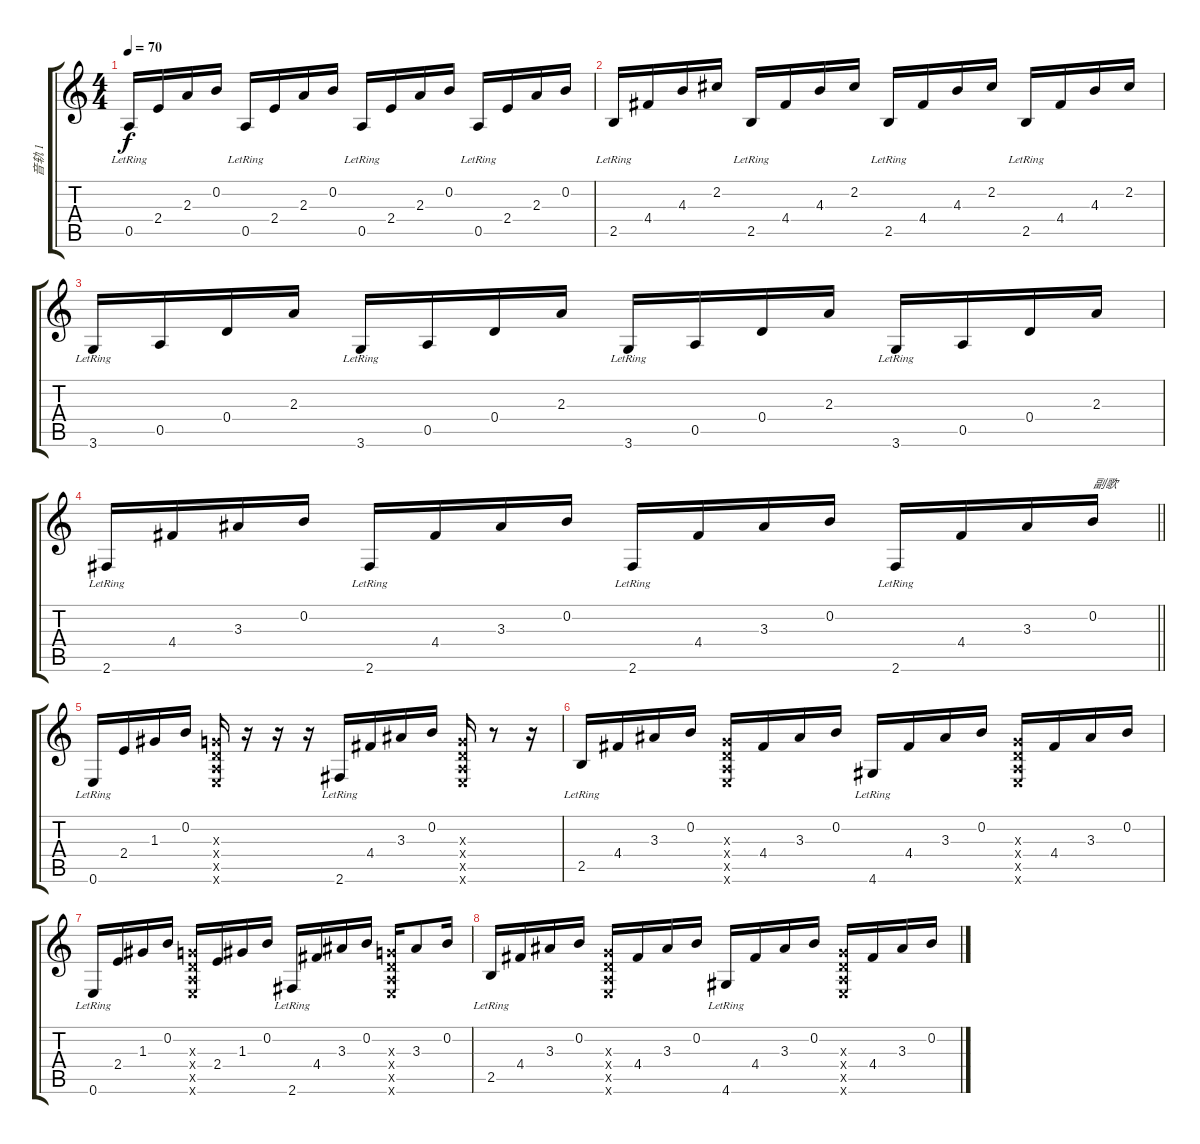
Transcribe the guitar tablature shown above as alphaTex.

\track ("音轨 1" "音轨 1") {instrument acousticguitarsteel}
\staff {score tabs}
\tuning (E4 B3 G3 D3 A2 E2) {hide}
\ts (4 4)
\tempo 70
\clef g2
\ks c
0.5{lr}.16{dy f} 2.4.16 2.3.16 0.2.16 0.5{lr}.16 2.4.16 2.3.16 0.2.16 0.5{lr}.16 2.4.16 2.3.16 0.2.16 0.5{lr}.16 2.4.16 2.3.16 0.2.16 |
2.5{lr}.16 4.4.16 4.3.16 2.2.16 2.5{lr}.16 4.4.16 4.3.16 2.2.16 2.5{lr}.16 4.4.16 4.3.16 2.2.16 2.5{lr}.16 4.4.16 4.3.16 2.2.16 |
3.6{lr}.16 0.5.16 0.4.16 2.3.16 3.6{lr}.16 0.5.16 0.4.16 2.3.16 3.6{lr}.16 0.5.16 0.4.16 2.3.16 3.6{lr}.16 0.5.16 0.4.16 2.3.16 |
\barLineRight lightlight
2.6{lr}.16 4.4.16 3.3.16 0.2.16 2.6{lr}.16 4.4.16 3.3.16 0.2.16 2.6{lr}.16 4.4.16 3.3.16 0.2.16 2.6{lr}.16 4.4.16 3.3.16 0.2.16{txt "副歌"} |
0.6{lr}.16 2.4.16 1.3.16 0.2.16 (0.3{x} 0.4{x} 0.5{x} 0.6{x}).16 r.16 r.16 r.16 2.6{lr}.16 4.4.16 3.3.16 0.2.16 (0.3{x} 0.4{x} 0.5{x} 0.6{x}).16 r.8 r.16 |
2.5{lr}.16 4.4.16 3.3.16 0.2.16 (0.3{x} 0.4{x} 0.5{x} 0.6{x}).16 4.4.16 3.3.16 0.2.16 4.6{lr}.16 4.4.16 3.3.16 0.2.16 (0.3{x} 0.4{x} 0.5{x} 0.6{x}).16 4.4.16 3.3.16 0.2.16 |
0.6{lr}.16 2.4.16 1.3.16 0.2.16 (0.3{x} 0.4{x} 0.5{x} 0.6{x}).16 2.4.16 1.3.16 0.2.16 2.6{lr}.16 4.4.16 3.3.16 0.2.16 (0.3{x} 0.4{x} 0.5{x} 0.6{x}).16 3.3.8 0.2.16 |
2.5{lr}.16 4.4.16 3.3.16 0.2.16 (0.3{x} 0.4{x} 0.5{x} 0.6{x}).16 4.4.16 3.3.16 0.2.16 4.6{lr}.16 4.4.16 3.3.16 0.2.16 (0.3{x} 0.4{x} 0.5{x} 0.6{x}).16 4.4.16 3.3.16 0.2.16
